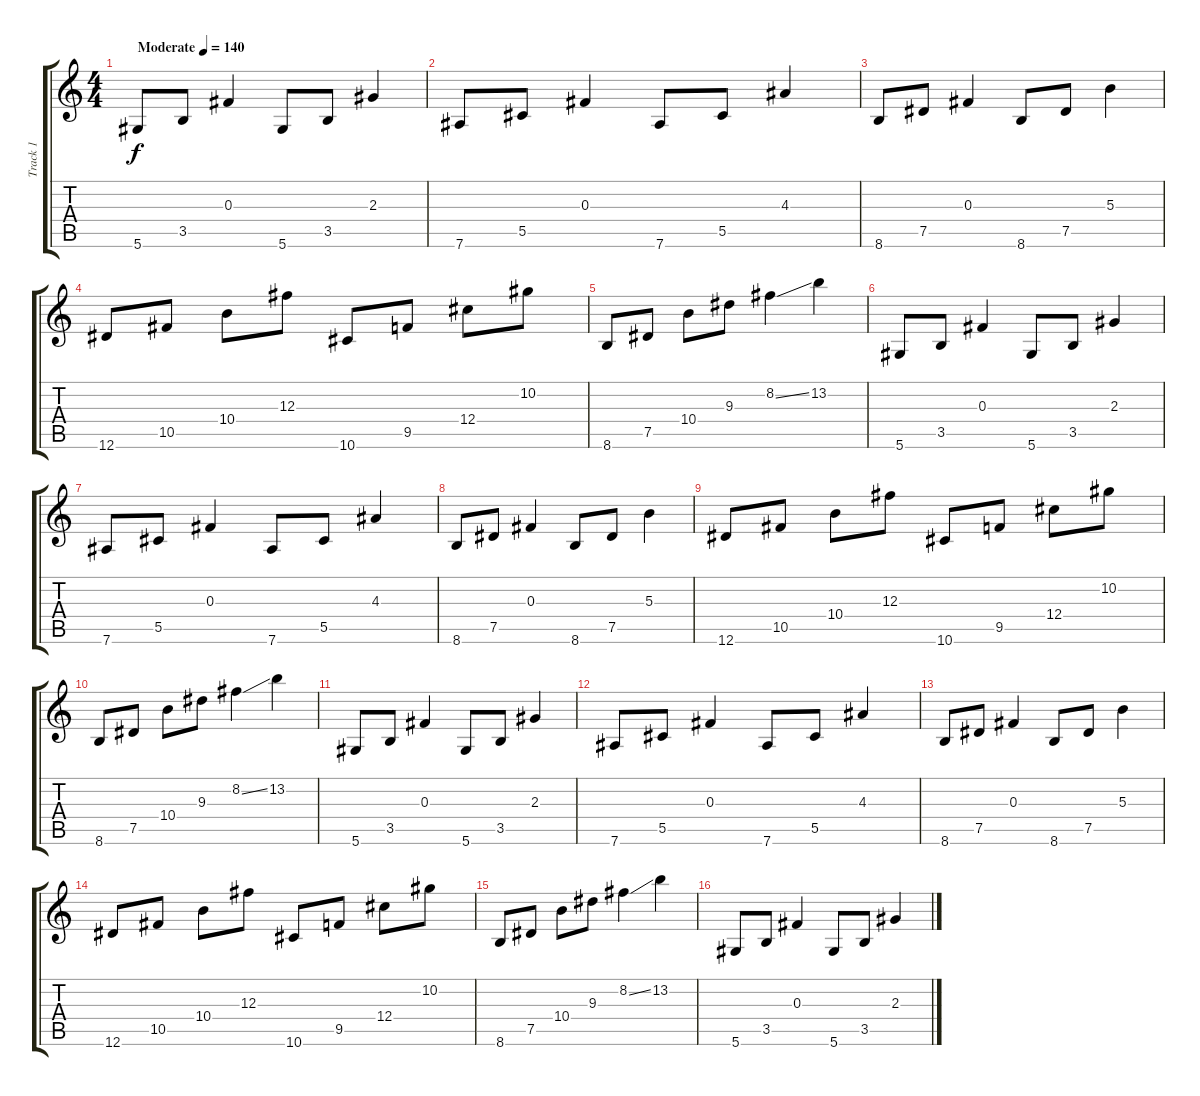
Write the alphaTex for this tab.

\track ("Track 1" "Track 1") {instrument acousticguitarsteel}
\staff {score tabs}
\tuning (Eb4 Bb3 Gb3 Db3 Ab2 Eb2) {hide}
\ts (4 4)
\tempo (140 "Moderate")
\clef g2
\ks c
5.6.8{dy f instrument acousticguitarsteel} 3.5.8 0.3.4 5.6.8 3.5.8 2.3.4 |
7.6.8 5.5.8 0.3.4 7.6.8 5.5.8 4.3.4 |
8.6.8 7.5.8 0.3.4 8.6.8 7.5.8 5.3.4 |
12.6.8 10.5.8 10.4.8 12.3.8 10.6.8 9.5.8 12.4.8 10.2.8 |
8.6.8 7.5.8 10.4.8 9.3.8 8.2{ss}.4 13.2.4 |
5.6.8 3.5.8 0.3.4 5.6.8 3.5.8 2.3.4 |
7.6.8 5.5.8 0.3.4 7.6.8 5.5.8 4.3.4 |
8.6.8 7.5.8 0.3.4 8.6.8 7.5.8 5.3.4 |
12.6.8 10.5.8 10.4.8 12.3.8 10.6.8 9.5.8 12.4.8 10.2.8 |
8.6.8 7.5.8 10.4.8 9.3.8 8.2{ss}.4 13.2.4 |
5.6.8 3.5.8 0.3.4 5.6.8 3.5.8 2.3.4 |
7.6.8 5.5.8 0.3.4 7.6.8 5.5.8 4.3.4 |
8.6.8 7.5.8 0.3.4 8.6.8 7.5.8 5.3.4 |
12.6.8 10.5.8 10.4.8 12.3.8 10.6.8 9.5.8 12.4.8 10.2.8 |
8.6.8 7.5.8 10.4.8 9.3.8 8.2{ss}.4 13.2.4 |
5.6.8 3.5.8 0.3.4 5.6.8 3.5.8 2.3.4
